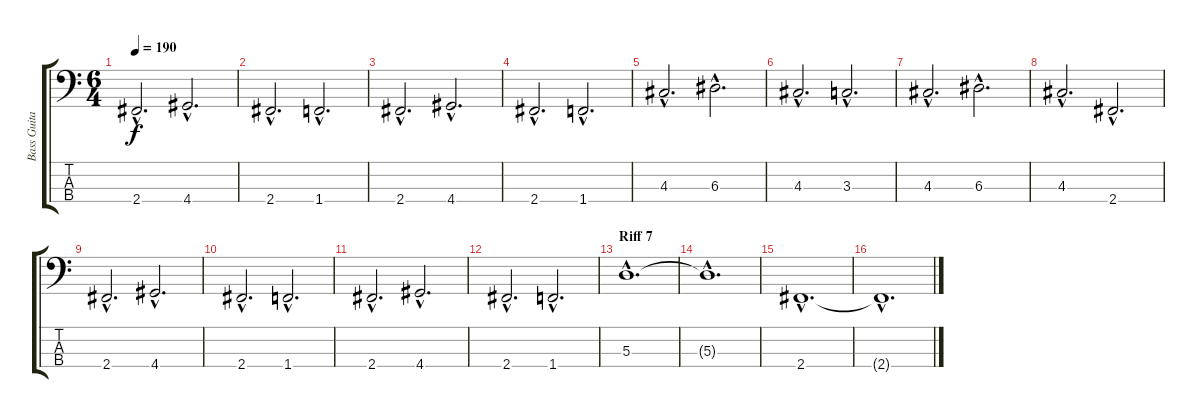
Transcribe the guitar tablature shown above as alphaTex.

\track ("Bass Guitar" "Bass Guita") {instrument electricbasspick}
\staff {score tabs}
\tuning (G2 D2 A1 E1) {hide}
\ts (6 4)
\tempo 190
\clef f4
\ks c
2.4{hac}.2{d dy f} 4.4{hac}.2{d} |
2.4{hac}.2{d} 1.4{hac}.2{d} |
2.4{hac}.2{d} 4.4{hac}.2{d} |
2.4{hac}.2{d} 1.4{hac}.2{d} |
4.3{hac}.2{d} 6.3{hac}.2{d} |
4.3{hac}.2{d} 3.3{hac}.2{d} |
4.3{hac}.2{d} 6.3{hac}.2{d} |
4.3{hac}.2{d} 2.4{hac}.2{d} |
2.4{hac}.2{d} 4.4{hac}.2{d} |
2.4{hac}.2{d} 1.4{hac}.2{d} |
2.4{hac}.2{d} 4.4{hac}.2{d} |
2.4{hac}.2{d} 1.4{hac}.2{d} |
\section ("" "Riff 7")
5.3{hac}.1{d} |
5.3{hac t}.1{d} |
2.4{hac}.1{d} |
2.4{hac t}.1{d}
